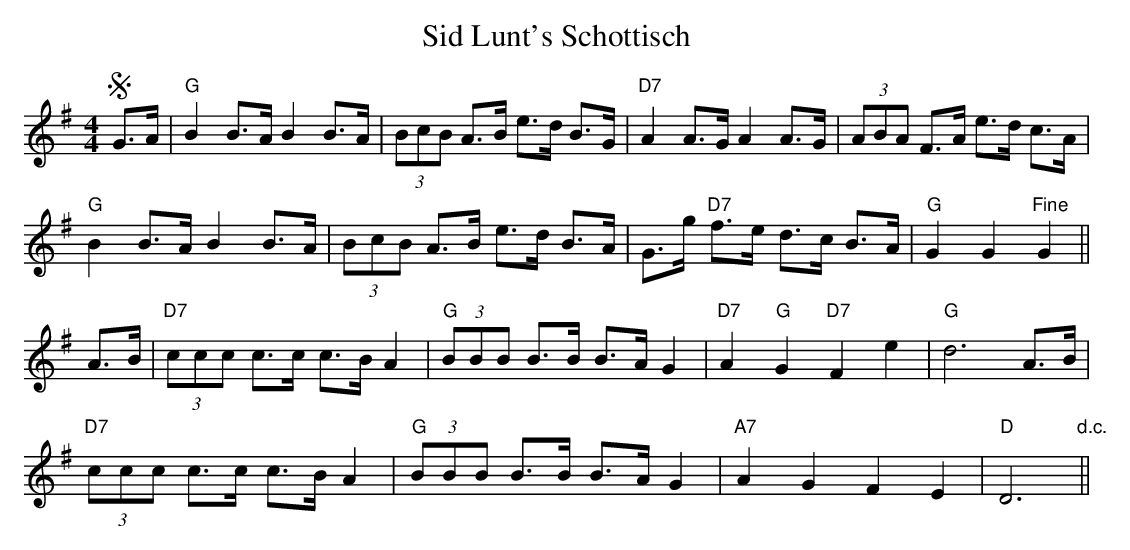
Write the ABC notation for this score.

X:1
T:Sid Lunt's Schottisch
M:4/4
L:1/8
K:G
SG>A|"G"B2B>AB2B>A|(3BcB A>B e>d B>G|"D7"A2A>G A2A>G|(3ABA F>A e>d c>A|
"G"B2B>A B2B>A|(3BcB A>B e>d B>A |G>g "D7"f>e d>c B>A|"G"G2G2"Fine"G2||
A>B|"D7"(3ccc c>c c>BA2|"G"(3BBB B>B B>AG2|"D7"A2"G"G2"D7"F2e2|"G"d6A>B|
"D7"(3ccc c>c c>BA2|"G"(3BBB B>B B>AG2|"A7"A2G2F2E2|"D"D6"d.c."||
